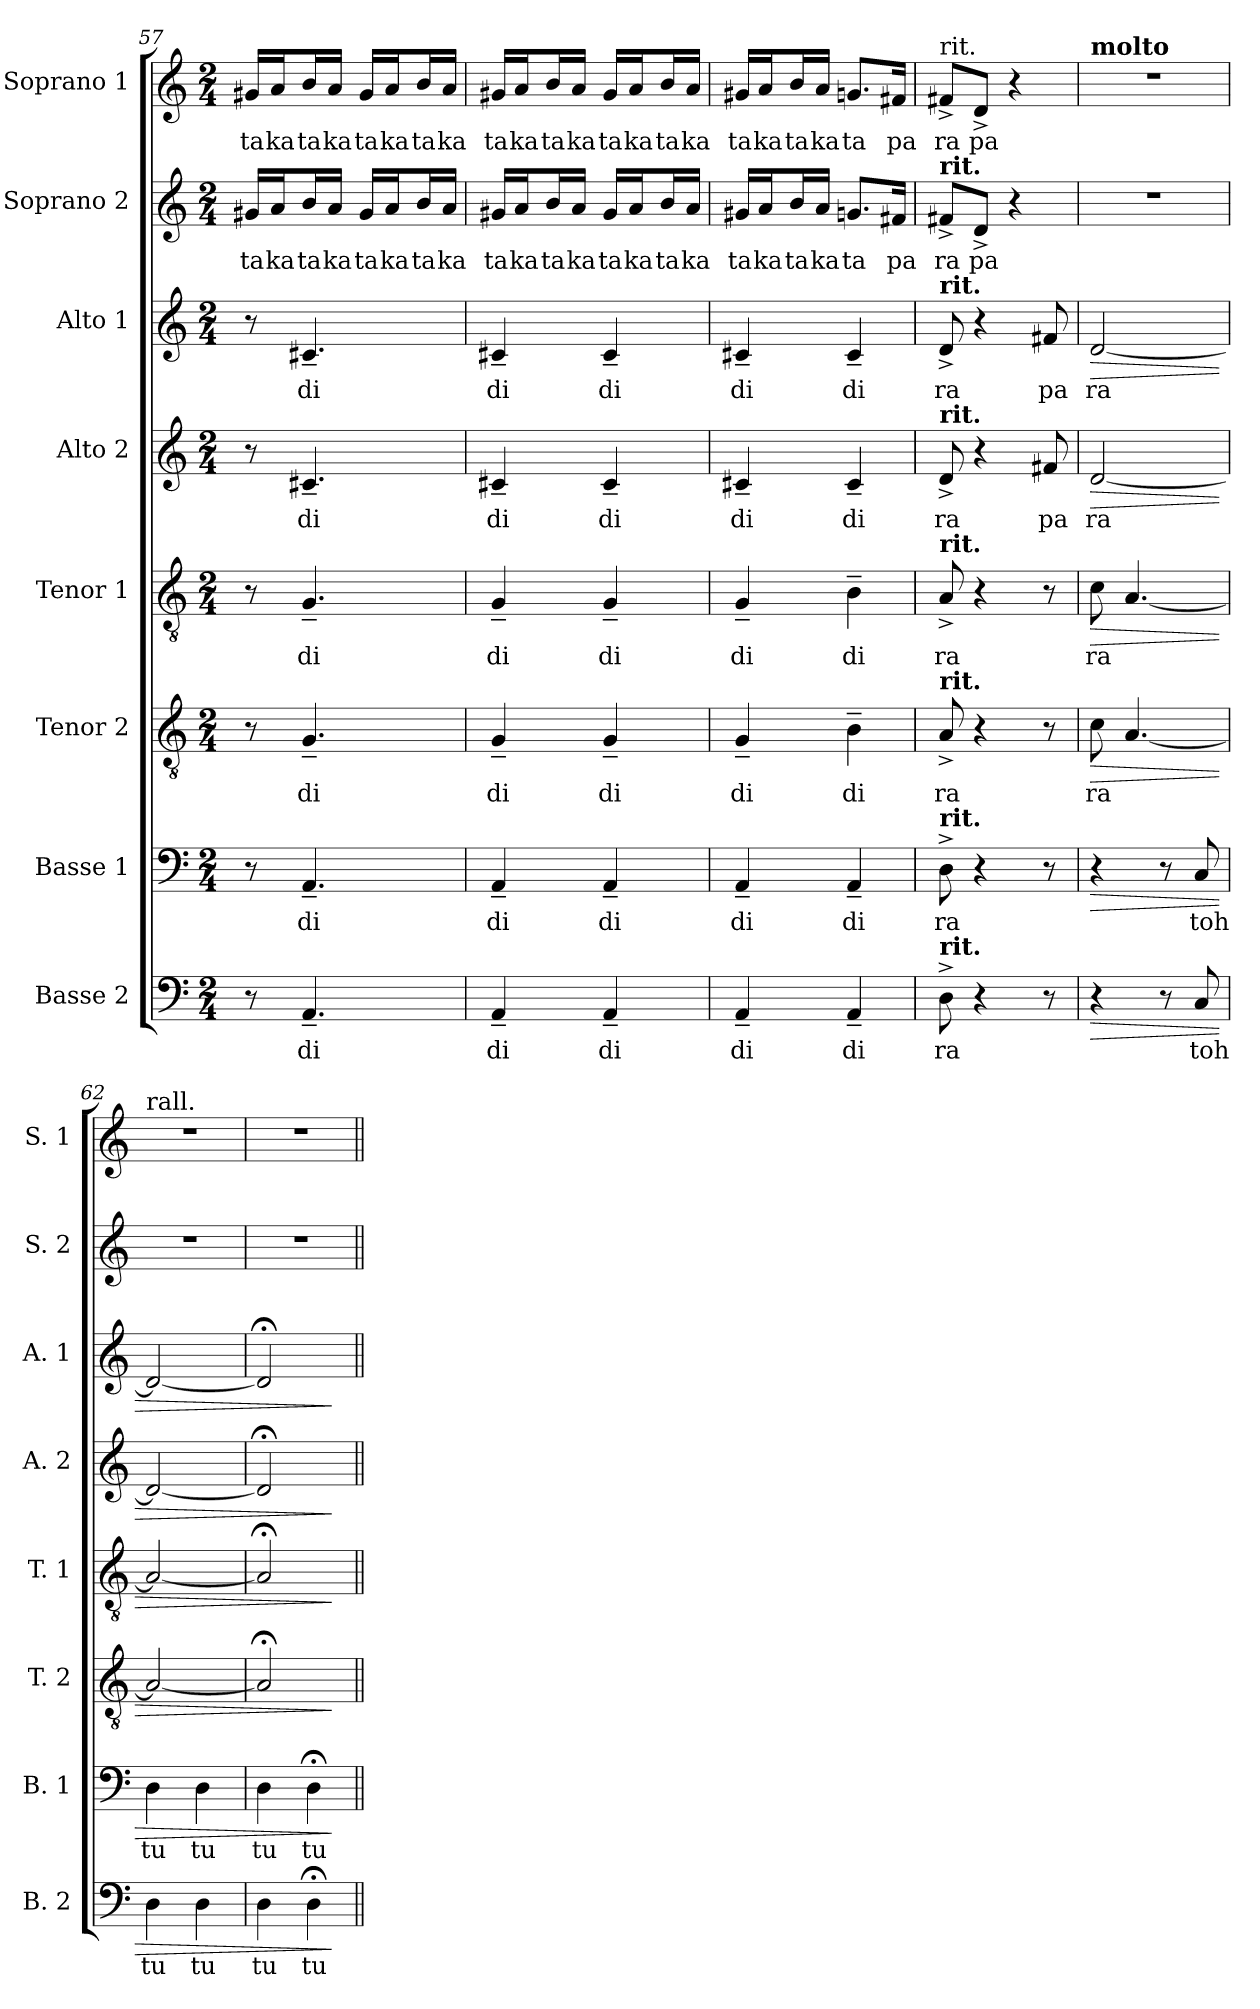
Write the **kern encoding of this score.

**kern	**text	**dynam	**kern	**text	**dynam	**kern	**text	**dynam	**kern	**text	**dynam	**kern	**text	**dynam	**kern	**text	**dynam	**kern	**text	**kern	**text
*part8	*part8	*part8	*part7	*part7	*part7	*part6	*part6	*part6	*part5	*part5	*part5	*part4	*part4	*part4	*part3	*part3	*part3	*part2	*part2	*part1	*part1
*staff8	*staff8	*staff8	*staff7	*staff7	*staff7	*staff6	*staff6	*staff6	*staff5	*staff5	*staff5	*staff4	*staff4	*staff4	*staff3	*staff3	*staff3	*staff2	*staff2	*staff1	*staff1
*I"Basse 2	*	*	*I"Basse 1	*	*	*I"Tenor 2	*	*	*I"Tenor 1	*	*	*I"Alto 2	*	*	*I"Alto 1	*	*	*I"Soprano 2	*	*I"Soprano 1	*
*I'B. 2	*	*	*I'B. 1	*	*	*I'T. 2	*	*	*I'T. 1	*	*	*I'A. 2	*	*	*I'A. 1	*	*	*I'S. 2	*	*I'S. 1	*
*clefF4	*	*	*clefF4	*	*	*clefGv2	*	*	*clefGv2	*	*	*clefG2	*	*	*clefG2	*	*	*clefG2	*	*clefG2	*
*k[]	*	*	*k[]	*	*	*k[]	*	*	*k[]	*	*	*k[]	*	*	*k[]	*	*	*k[]	*	*k[]	*
*M2/4	*	*	*M2/4	*	*	*M2/4	*	*	*M2/4	*	*	*M2/4	*	*	*M2/4	*	*	*M2/4	*	*M2/4	*
=57	=57	=57	=57	=57	=57	=57	=57	=57	=57	=57	=57	=57	=57	=57	=57	=57	=57	=57	=57	=57	=57
!	!	!	!	!	!	!	!	!	!	!	!	!	!	!	!	!	!	!	!LO:LY:b	!	!LO:LY:b
8r	.	.	8r	.	.	8r	.	.	8r	.	.	8r	.	.	8r	.	.	16g#X/LL	ta	16g#X/LL	ta
!	!	!	!	!	!	!	!	!	!	!	!	!	!	!	!	!	!	!	!LO:LY:b	!	!LO:LY:b
.	.	.	.	.	.	.	.	.	.	.	.	.	.	.	.	.	.	16a/J	ka	16a/J	ka
!	!LO:LY:b	!	!	!LO:LY:b	!	!	!LO:LY:b	!	!	!LO:LY:b	!	!	!LO:LY:b	!	!	!LO:LY:b	!	!	!LO:LY:b	!	!LO:LY:b
4.AA~/	di	.	4.AA~/	di	.	4.G~/	di	.	4.G~/	di	.	4.c#X~/	di	.	4.c#X~/	di	.	16b/L	ta	16b/L	ta
!	!	!	!	!	!	!	!	!	!	!	!	!	!	!	!	!	!	!	!LO:LY:b	!	!LO:LY:b
.	.	.	.	.	.	.	.	.	.	.	.	.	.	.	.	.	.	16a/JJ	ka	16a/JJ	ka
!	!	!	!	!	!	!	!	!	!	!	!	!	!	!	!	!	!	!	!LO:LY:b	!	!LO:LY:b
.	.	.	.	.	.	.	.	.	.	.	.	.	.	.	.	.	.	16g#/LL	ta	16g#/LL	ta
!	!	!	!	!	!	!	!	!	!	!	!	!	!	!	!	!	!	!	!LO:LY:b	!	!LO:LY:b
.	.	.	.	.	.	.	.	.	.	.	.	.	.	.	.	.	.	16a/J	ka	16a/J	ka
!	!	!	!	!	!	!	!	!	!	!	!	!	!	!	!	!	!	!	!LO:LY:b	!	!LO:LY:b
.	.	.	.	.	.	.	.	.	.	.	.	.	.	.	.	.	.	16b/L	ta	16b/L	ta
!	!	!	!	!	!	!	!	!	!	!	!	!	!	!	!	!	!	!	!LO:LY:b	!	!LO:LY:b
.	.	.	.	.	.	.	.	.	.	.	.	.	.	.	.	.	.	16a/JJ	ka	16a/JJ	ka
=58	=58	=58	=58	=58	=58	=58	=58	=58	=58	=58	=58	=58	=58	=58	=58	=58	=58	=58	=58	=58	=58
!	!LO:LY:b	!	!	!LO:LY:b	!	!	!LO:LY:b	!	!	!LO:LY:b	!	!	!LO:LY:b	!	!	!LO:LY:b	!	!	!LO:LY:b	!	!LO:LY:b
4AA~/	di	.	4AA~/	di	.	4G~/	di	.	4G~/	di	.	4c#X~/	di	.	4c#X~/	di	.	16g#X/LL	ta	16g#X/LL	ta
!	!	!	!	!	!	!	!	!	!	!	!	!	!	!	!	!	!	!	!LO:LY:b	!	!LO:LY:b
.	.	.	.	.	.	.	.	.	.	.	.	.	.	.	.	.	.	16a/J	ka	16a/J	ka
!	!	!	!	!	!	!	!	!	!	!	!	!	!	!	!	!	!	!	!LO:LY:b	!	!LO:LY:b
.	.	.	.	.	.	.	.	.	.	.	.	.	.	.	.	.	.	16b/L	ta	16b/L	ta
!	!	!	!	!	!	!	!	!	!	!	!	!	!	!	!	!	!	!	!LO:LY:b	!	!LO:LY:b
.	.	.	.	.	.	.	.	.	.	.	.	.	.	.	.	.	.	16a/JJ	ka	16a/JJ	ka
!	!LO:LY:b	!	!	!LO:LY:b	!	!	!LO:LY:b	!	!	!LO:LY:b	!	!	!LO:LY:b	!	!	!LO:LY:b	!	!	!LO:LY:b	!	!LO:LY:b
4AA~/	di	.	4AA~/	di	.	4G~/	di	.	4G~/	di	.	4c#~/	di	.	4c#~/	di	.	16g#/LL	ta	16g#/LL	ta
!	!	!	!	!	!	!	!	!	!	!	!	!	!	!	!	!	!	!	!LO:LY:b	!	!LO:LY:b
.	.	.	.	.	.	.	.	.	.	.	.	.	.	.	.	.	.	16a/J	ka	16a/J	ka
!	!	!	!	!	!	!	!	!	!	!	!	!	!	!	!	!	!	!	!LO:LY:b	!	!LO:LY:b
.	.	.	.	.	.	.	.	.	.	.	.	.	.	.	.	.	.	16b/L	ta	16b/L	ta
!	!	!	!	!	!	!	!	!	!	!	!	!	!	!	!	!	!	!	!LO:LY:b	!	!LO:LY:b
.	.	.	.	.	.	.	.	.	.	.	.	.	.	.	.	.	.	16a/JJ	ka	16a/JJ	ka
=59	=59	=59	=59	=59	=59	=59	=59	=59	=59	=59	=59	=59	=59	=59	=59	=59	=59	=59	=59	=59	=59
!	!LO:LY:b	!	!	!LO:LY:b	!	!	!LO:LY:b	!	!	!LO:LY:b	!	!	!LO:LY:b	!	!	!LO:LY:b	!	!	!LO:LY:b	!	!LO:LY:b
4AA~/	di	.	4AA~/	di	.	4G~/	di	.	4G~/	di	.	4c#X~/	di	.	4c#X~/	di	.	16g#X/LL	ta	16g#X/LL	ta
!	!	!	!	!	!	!	!	!	!	!	!	!	!	!	!	!	!	!	!LO:LY:b	!	!LO:LY:b
.	.	.	.	.	.	.	.	.	.	.	.	.	.	.	.	.	.	16a/J	ka	16a/J	ka
!	!	!	!	!	!	!	!	!	!	!	!	!	!	!	!	!	!	!	!LO:LY:b	!	!LO:LY:b
.	.	.	.	.	.	.	.	.	.	.	.	.	.	.	.	.	.	16b/L	ta	16b/L	ta
!	!	!	!	!	!	!	!	!	!	!	!	!	!	!	!	!	!	!	!LO:LY:b	!	!LO:LY:b
.	.	.	.	.	.	.	.	.	.	.	.	.	.	.	.	.	.	16a/JJ	ka	16a/JJ	ka
!	!LO:LY:b	!	!	!LO:LY:b	!	!	!LO:LY:b	!	!	!LO:LY:b	!	!	!LO:LY:b	!	!	!LO:LY:b	!	!	!LO:LY:b	!	!LO:LY:b
4AA~/	di	.	4AA~/	di	.	4B~\	di	.	4B~\	di	.	4c#~/	di	.	4c#~/	di	.	8.gn/L	ta	8.gn/L	ta
!	!	!	!	!	!	!	!	!	!	!	!	!	!	!	!	!	!	!	!LO:LY:b	!	!LO:LY:b
.	.	.	.	.	.	.	.	.	.	.	.	.	.	.	.	.	.	16f#X/Jk	pa	16f#X/Jk	pa
=60	=60	=60	=60	=60	=60	=60	=60	=60	=60	=60	=60	=60	=60	=60	=60	=60	=60	=60	=60	=60	=60
!	!	!	!	!	!	!	!	!	!	!	!	!	!	!	!	!	!	!	!	!LO:TX:a:t=rit.	!
!	!	!	!	!	!	!	!	!	!	!	!	!	!	!	!	!	!	!LO:TX:a:B:t=rit.	!	!	!
!	!	!	!	!	!	!	!	!	!	!	!	!	!	!	!LO:TX:a:B:t=rit.	!	!	!	!	!	!
!	!	!	!	!	!	!	!	!	!	!	!	!LO:TX:a:B:t=rit.	!	!	!	!	!	!	!	!	!
!	!	!	!	!	!	!	!	!	!LO:TX:a:B:t=rit.	!	!	!	!	!	!	!	!	!	!	!	!
!	!	!	!	!	!	!LO:TX:a:B:t=rit.	!	!	!	!	!	!	!	!	!	!	!	!	!	!	!
!	!	!	!LO:TX:a:B:t=rit.	!	!	!	!	!	!	!	!	!	!	!	!	!	!	!	!	!	!
!LO:TX:a:B:t=rit.	!	!	!	!	!	!	!	!	!	!	!	!	!	!	!	!	!	!	!	!	!
!	!LO:LY:b	!	!	!LO:LY:b	!	!	!LO:LY:b	!	!	!LO:LY:b	!	!	!LO:LY:b	!	!	!LO:LY:b	!	!	!LO:LY:b	!	!LO:LY:b
8D^\	ra	.	8D^\	ra	.	8A^/	ra	.	8A^/	ra	.	8d^/	ra	.	8d^/	ra	.	8f#X^/L	ra	8f#X^/L	ra
!	!	!	!	!	!	!	!	!	!	!	!	!	!	!	!	!	!	!	!LO:LY:b	!	!LO:LY:b
4r	.	.	4r	.	.	4r	.	.	4r	.	.	4r	.	.	4r	.	.	8d^/J	pa	8d^/J	pa
.	.	.	.	.	.	.	.	.	.	.	.	.	.	.	.	.	.	4r	.	4r	.
!	!	!	!	!	!	!	!	!	!	!	!	!	!LO:LY:b	!	!	!LO:LY:b	!	!	!	!	!
8r	.	.	8r	.	.	8r	.	.	8r	.	.	8f#X/	pa	.	8f#X/	pa	.	.	.	.	.
=61	=61	=61	=61	=61	=61	=61	=61	=61	=61	=61	=61	=61	=61	=61	=61	=61	=61	=61	=61	=61	=61
!	!	!	!	!	!	!	!	!	!	!	!	!	!	!	!	!	!	!	!	!LO:TX:a:B:t=molto	!
!	!	!LO:HP:b	!	!	!LO:HP:b	!	!LO:LY:b	!LO:HP:b	!	!LO:LY:b	!LO:HP:b	!	!LO:LY:b	!LO:HP:b	!	!LO:LY:b	!LO:HP:b	!	!	!	!
4r	.	>	4r	.	>	8c\	ra	>	8c\	ra	>	[2d/	ra	>	[2d/	ra	>	2r	.	2r	.
.	.	.	.	.	.	[4.A/	.	.	[4.A/	.	.	.	.	.	.	.	.	.	.	.	.
8r	.	.	8r	.	.	.	.	.	.	.	.	.	.	.	.	.	.	.	.	.	.
!	!LO:LY:b	!	!	!LO:LY:b	!	!	!	!	!	!	!	!	!	!	!	!	!	!	!	!	!
8C/	toh	.	8C/	toh	.	.	.	.	.	.	.	.	.	.	.	.	.	.	.	.	.
=62	=62	=62	=62	=62	=62	=62	=62	=62	=62	=62	=62	=62	=62	=62	=62	=62	=62	=62	=62	=62	=62
!	!	!	!	!	!	!	!	!	!	!	!	!	!	!	!	!	!	!	!	!LO:TX:a:t=rall.	!
!	!LO:LY:b	!	!	!LO:LY:b	!	!	!	!	!	!	!	!	!	!	!	!	!	!	!	!	!
4D\	tu	.	4D\	tu	.	2A/_	.	.	2A/_	.	.	2d/_	.	.	2d/_	.	.	2r	.	2r	.
!	!LO:LY:b	!	!	!LO:LY:b	!	!	!	!	!	!	!	!	!	!	!	!	!	!	!	!	!
4D\	tu	.	4D\	tu	.	.	.	.	.	.	.	.	.	.	.	.	.	.	.	.	.
=63	=63	=63	=63	=63	=63	=63	=63	=63	=63	=63	=63	=63	=63	=63	=63	=63	=63	=63	=63	=63	=63
!	!LO:LY:b	!	!	!LO:LY:b	!	!	!	!	!	!	!	!	!	!	!	!	!	!	!	!	!
4D\	tu	.	4D\	tu	.	2A;</]	.	.	2A;</]	.	.	2d;</]	.	.	2d;</]	.	.	2r	.	2r	.
!	!LO:LY:b	!	!	!LO:LY:b	!	!	!	!	!	!	!	!	!	!	!	!	!	!	!	!	!
4D;<\	tu	.	4D;<\	tu	.	.	.	.	.	.	.	.	.	.	.	.	.	.	.	.	.
.	.	]	.	.	]	.	.	]	.	.	]	.	.	]	.	.	]	.	.	.	.
=||	=||	=||	=||	=||	=||	=||	=||	=||	=||	=||	=||	=||	=||	=||	=||	=||	=||	=||	=||	=||	=||
*-	*-	*-	*-	*-	*-	*-	*-	*-	*-	*-	*-	*-	*-	*-	*-	*-	*-	*-	*-	*-	*-
